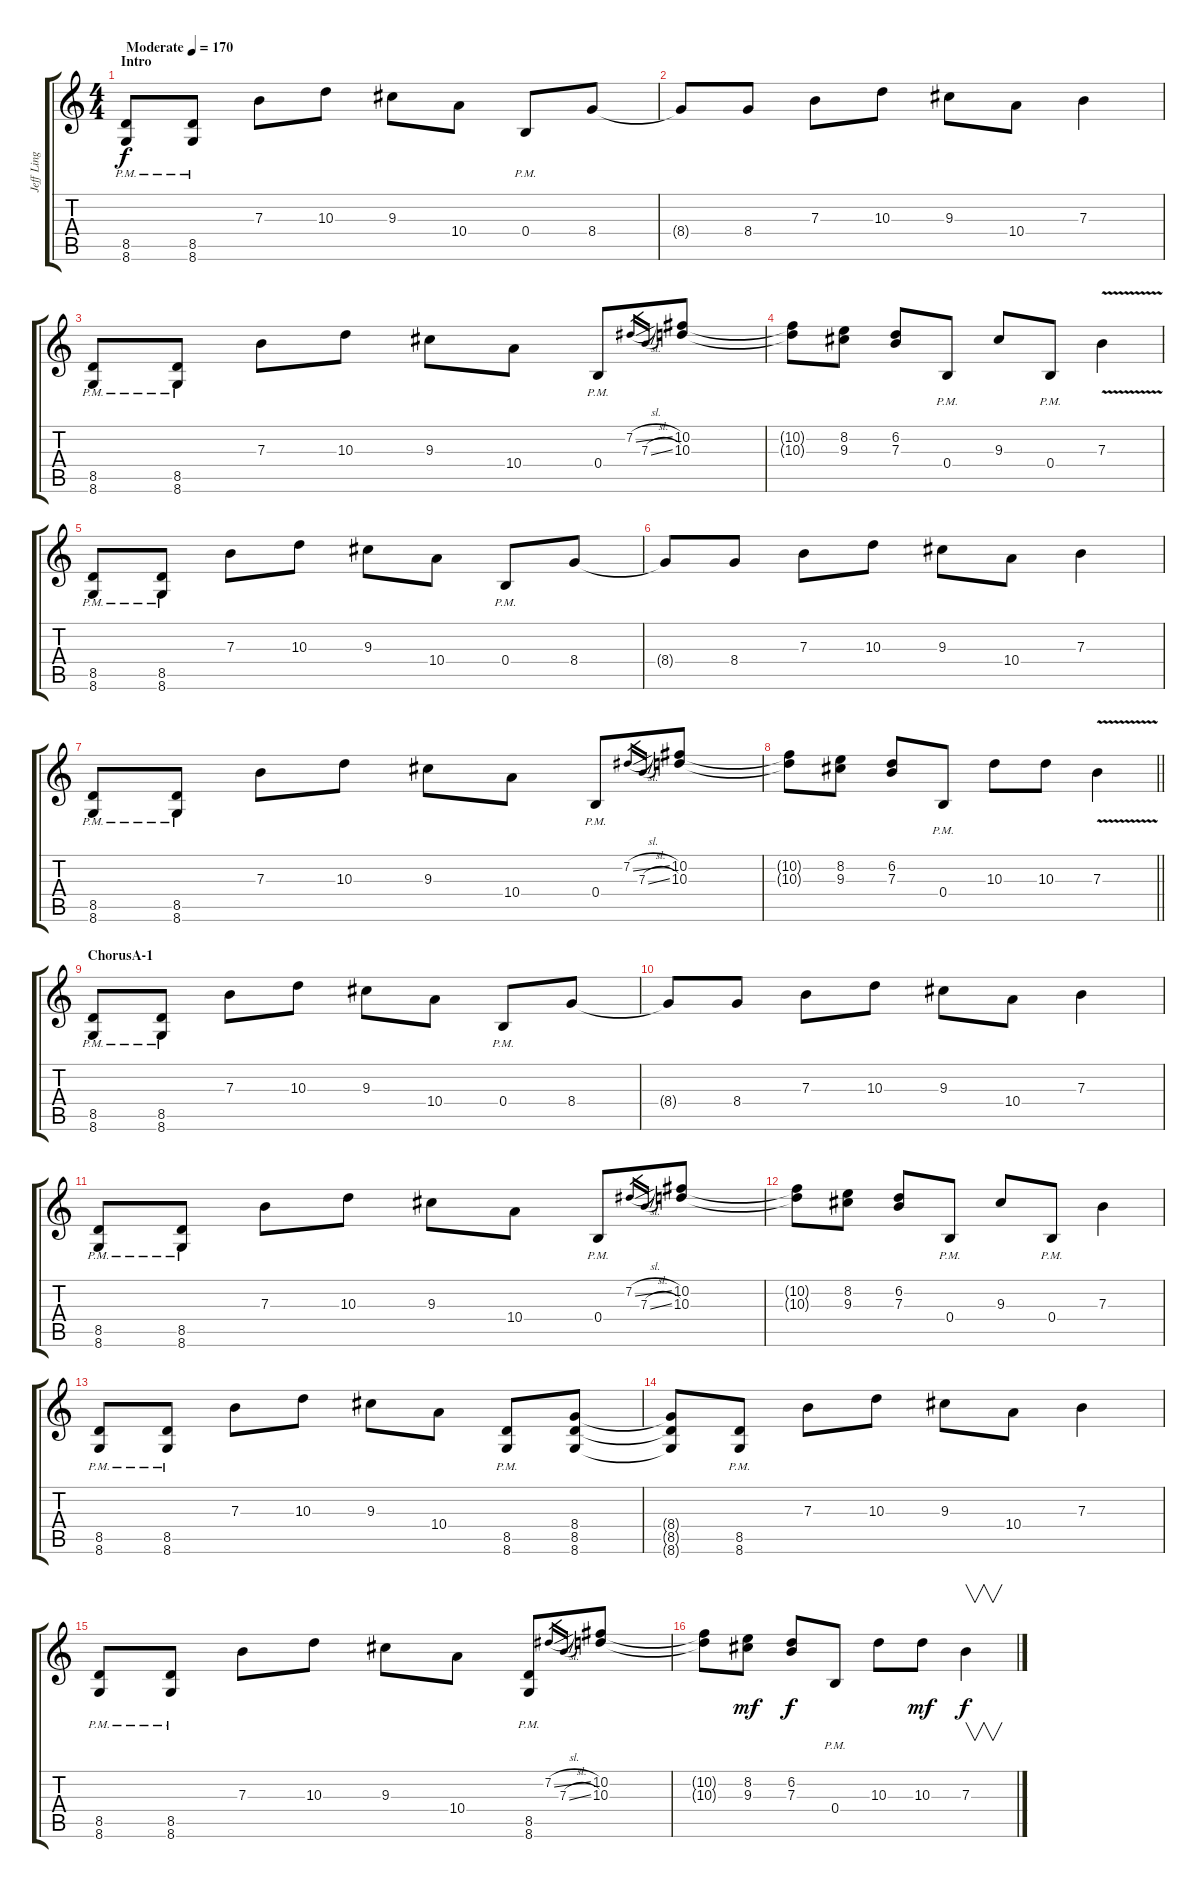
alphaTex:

\track ("Jeff Ling" "Jeff Ling") {instrument distortionguitar}
\staff {score tabs}
\tuning (Db4 Ab3 E3 B2 Gb2 B1) {hide}
\ts (4 4)
\section ("" "Intro")
\tempo (170 "Moderate")
\clef g2
\ks c
(8.5{pm} 8.6{pm}).8{dy f instrument distortionguitar} (8.5{pm} 8.6{pm}).8 7.3.8 10.3.8 9.3.8 10.4.8 0.4{pm}.8 8.4.8 |
8.4{t}.8 8.4.8 7.3.8 10.3.8 9.3.8 10.4.8 7.3.4 |
(8.5{pm} 8.6{pm}).8 (8.5{pm} 8.6{pm}).8 7.3.8 10.3.8 9.3.8 10.4.8 0.4{pm}.8 7.2{sl}.16{gr} 7.3{sl}.16{gr} (10.2 10.3).8 |
(10.2{t} 10.3{t}).8 (8.2 9.3).8 (6.2 7.3).8 0.4{pm}.8 9.3.8 0.4{pm}.8 7.3{v}.4 |
(8.5{pm} 8.6{pm}).8 (8.5{pm} 8.6{pm}).8 7.3.8 10.3.8 9.3.8 10.4.8 0.4{pm}.8 8.4.8 |
8.4{t}.8 8.4.8 7.3.8 10.3.8 9.3.8 10.4.8 7.3.4 |
(8.5{pm} 8.6{pm}).8 (8.5{pm} 8.6{pm}).8 7.3.8 10.3.8 9.3.8 10.4.8 0.4{pm}.8 7.2{sl}.16{gr} 7.3{sl}.16{gr} (10.2 10.3).8 |
\barLineRight lightlight
(10.2{t} 10.3{t}).8 (8.2 9.3).8 (6.2 7.3).8 0.4{pm}.8 10.3.8 10.3.8 7.3{v}.4 |
\section ("" "ChorusA-1")
(8.5{pm} 8.6{pm}).8 (8.5{pm} 8.6{pm}).8 7.3.8 10.3.8 9.3.8 10.4.8 0.4{pm}.8 8.4.8 |
8.4{t}.8 8.4.8 7.3.8 10.3.8 9.3.8 10.4.8 7.3.4 |
(8.5{pm} 8.6{pm}).8 (8.5{pm} 8.6{pm}).8 7.3.8 10.3.8 9.3.8 10.4.8 0.4{pm}.8 7.2{sl}.16{gr} 7.3{sl}.16{gr} (10.2 10.3).8 |
(10.2{t} 10.3{t}).8 (8.2 9.3).8 (6.2 7.3).8 0.4{pm}.8 9.3.8 0.4{pm}.8 7.3.4 |
(8.5{pm} 8.6{pm}).8 (8.5{pm} 8.6{pm}).8 7.3.8 10.3.8 9.3.8 10.4.8 (8.5{pm} 8.6{pm}).8 (8.4 8.5 8.6).8 |
(8.4{t} 8.5{t} 8.6{t}).8 (8.5{pm} 8.6{pm}).8 7.3.8 10.3.8 9.3.8 10.4.8 7.3.4 |
(8.5{pm} 8.6{pm}).8 (8.5{pm} 8.6{pm}).8 7.3.8 10.3.8 9.3.8 10.4.8 (8.5{pm} 8.6{pm}).8 7.2{sl}.16{gr} 7.3{sl}.16{gr} (10.2 10.3).8 |
(10.2{t} 10.3{t}).8 (8.2 9.3).8{dy mf} (6.2 7.3).8{dy f} 0.4{pm}.8 10.3.8 10.3.8{dy mf} 7.3.4{v dy f}
